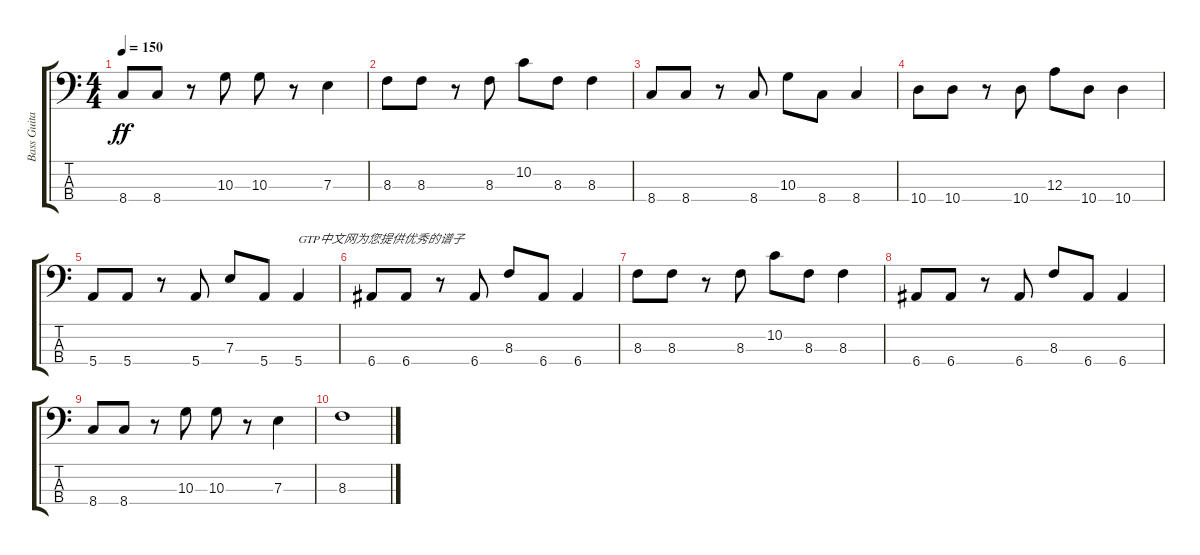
\track ("Bass Guitar-佟侃" "Bass Guita") {instrument electricbasspick}
\staff {score tabs}
\tuning (G2 D2 A1 E1) {hide}
\ts (4 4)
\tempo 150
\clef f4
\ks c
8.4.8{dy ff} 8.4.8 r.8 10.3.8 10.3.8 r.8 7.3.4 |
8.3.8 8.3.8 r.8 8.3.8 10.2.8 8.3.8 8.3.4 |
8.4.8 8.4.8 r.8 8.4.8 10.3.8 8.4.8 8.4.4 |
10.4.8 10.4.8 r.8 10.4.8 12.3.8 10.4.8 10.4.4 |
5.4.8 5.4.8 r.8 5.4.8 7.3.8 5.4.8 5.4.4{txt "GTP中文网为您提供优秀的谱子"} |
6.4.8 6.4.8 r.8 6.4.8 8.3.8 6.4.8 6.4.4 |
8.3.8 8.3.8 r.8 8.3.8 10.2.8 8.3.8 8.3.4 |
6.4.8 6.4.8 r.8 6.4.8 8.3.8 6.4.8 6.4.4 |
8.4.8 8.4.8 r.8 10.3.8 10.3.8 r.8 7.3.4 |
8.3.1
